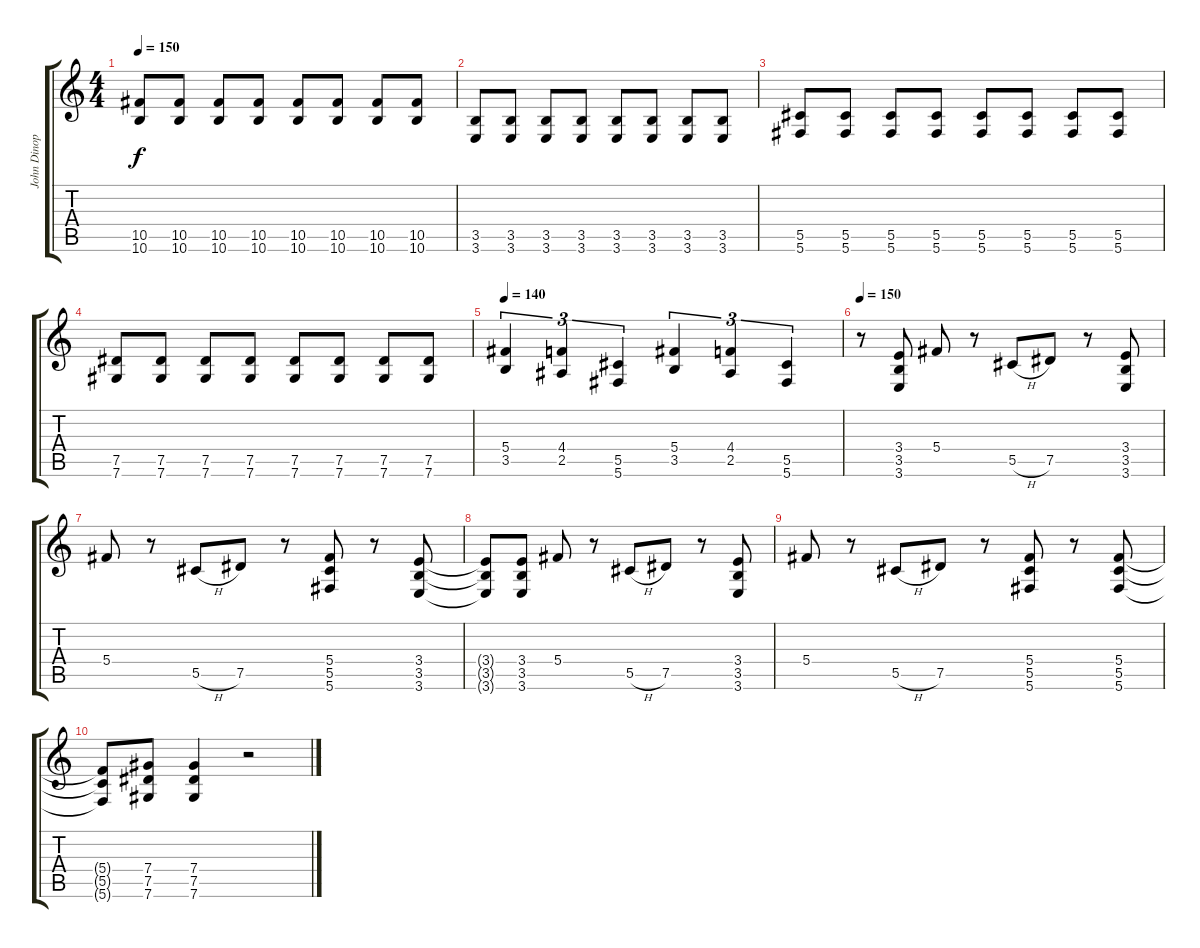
\track ("John Dinopol" "John Dinop") {instrument distortionguitar}
\staff {score tabs}
\tuning (Eb4 Bb3 Gb3 Db3 Ab2 Db2) {hide}
\ts (4 4)
\tempo 150
\clef g2
\ks c
(10.5 10.6).8{dy f} (10.5 10.6).8 (10.5 10.6).8 (10.5 10.6).8 (10.5 10.6).8 (10.5 10.6).8 (10.5 10.6).8 (10.5 10.6).8 |
(3.5 3.6).8 (3.5 3.6).8 (3.5 3.6).8 (3.5 3.6).8 (3.5 3.6).8 (3.5 3.6).8 (3.5 3.6).8 (3.5 3.6).8 |
(5.5 5.6).8 (5.5 5.6).8 (5.5 5.6).8 (5.5 5.6).8 (5.5 5.6).8 (5.5 5.6).8 (5.5 5.6).8 (5.5 5.6).8 |
(7.5 7.6).8 (7.5 7.6).8 (7.5 7.6).8 (7.5 7.6).8 (7.5 7.6).8 (7.5 7.6).8 (7.5 7.6).8 (7.5 7.6).8 |
\tempo 140
(5.4 3.5).4{tu (3 2)} (4.4 2.5).4{tu (3 2)} (5.5 5.6).4{tu (3 2)} (5.4 3.5).4{tu (3 2)} (4.4 2.5).4{tu (3 2)} (5.5 5.6).4{tu (3 2)} |
\tempo 150
r.8 (3.4 3.5 3.6).8 5.4.8 r.8 5.5{h}.8 7.5.8 r.8 (3.4 3.5 3.6).8 |
5.4.8 r.8 5.5{h}.8 7.5.8 r.8 (5.4 5.5 5.6).8 r.8 (3.4 3.5 3.6).8 |
(3.4{t} 3.5{t} 3.6{t}).8 (3.4 3.5 3.6).8 5.4.8 r.8 5.5{h}.8 7.5.8 r.8 (3.4 3.5 3.6).8 |
5.4.8 r.8 5.5{h}.8 7.5.8 r.8 (5.4 5.5 5.6).8 r.8 (5.4 5.5 5.6).8 |
(5.4{t} 5.5{t} 5.6{t}).8 (7.4 7.5 7.6).8 (7.4 7.5 7.6).4 r.2
